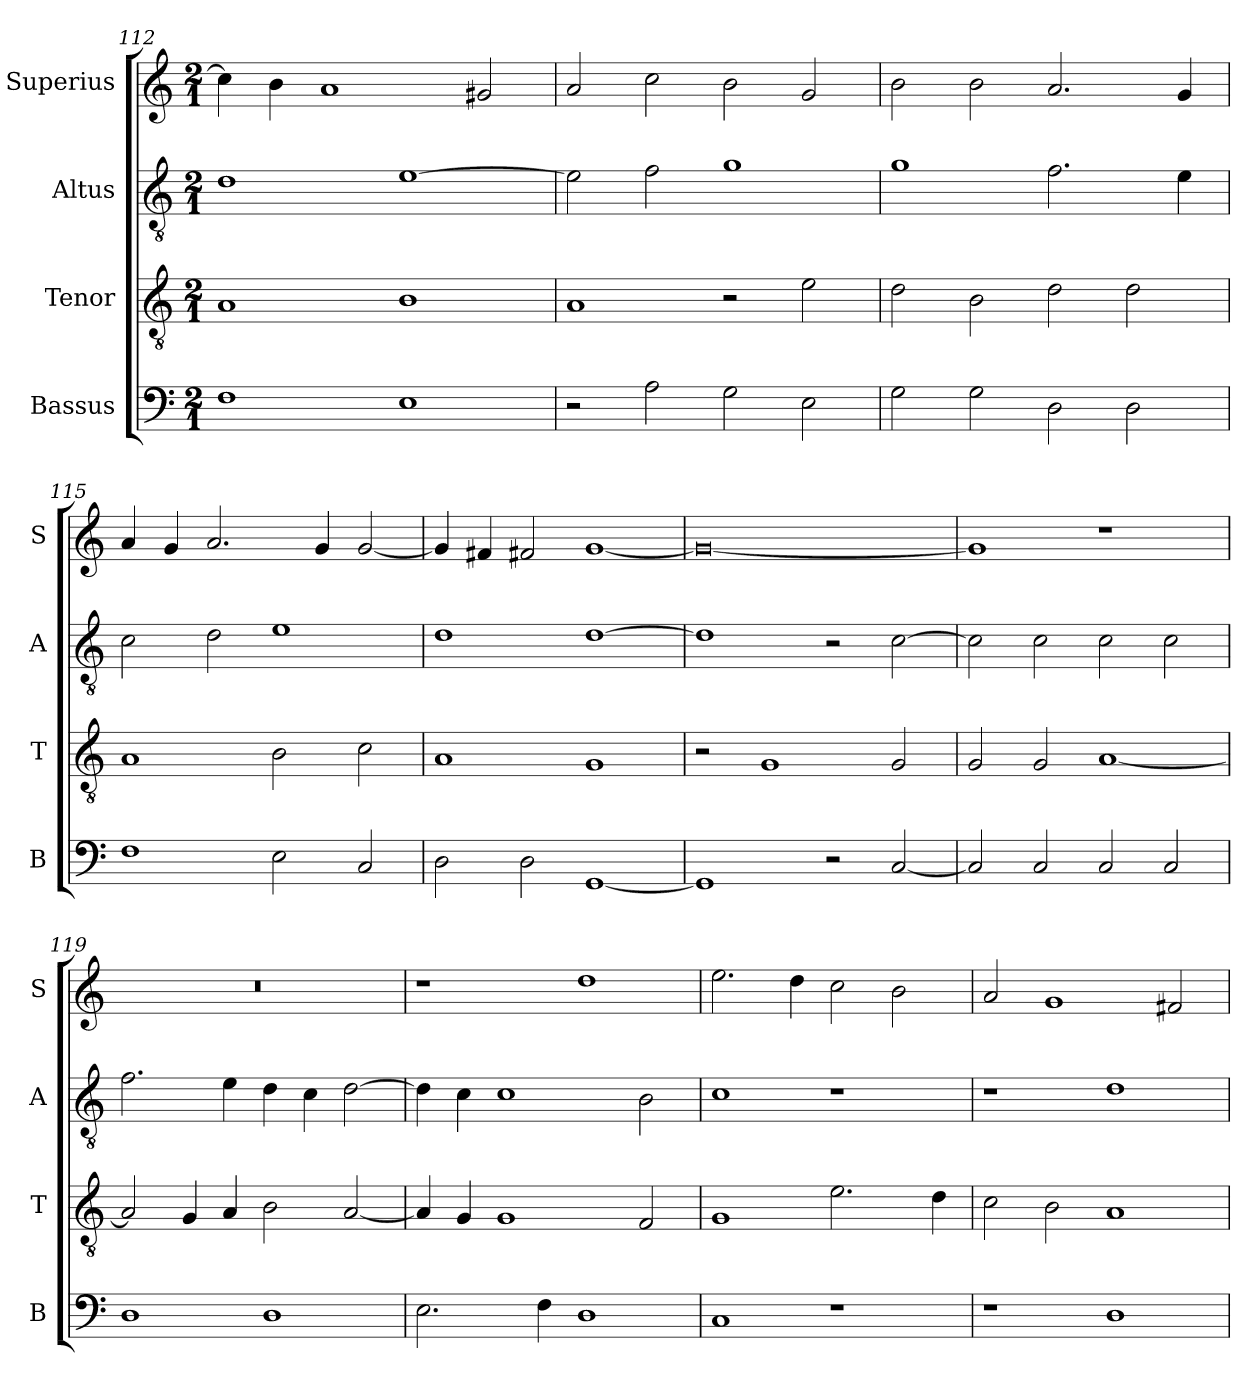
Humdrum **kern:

**kern	**kern	**kern	**kern
*part4	*part3	*part2	*part1
*staff4	*staff3	*staff2	*staff1
*I"Bassus	*I"Tenor	*I"Altus	*I"Superius
*I'B	*I'T	*I'A	*I'S
*clefF4	*clefGv2	*clefGv2	*clefG2
*k[]	*k[]	*k[]	*k[]
*M2/1	*M2/1	*M2/1	*M2/1
=112	=112	=112	=112
1F	1A	1d	4cc]
.	.	.	4b
.	.	.	1a
1E	1B	[1e	.
.	.	.	2g#X
=113	=113	=113	=113
2r	1A	2e]	2a
2A	.	2f	2cc
2G	2r	1g	2b
2E	2e	.	2g
=114	=114	=114	=114
2G	2d	1g	2b
2G	2B	.	2b
2D	2d	2.f	2.a
2D	2d	.	.
.	.	4e	4g
=115	=115	=115	=115
1F	1A	2c	4a
.	.	.	4g
.	.	2d	2.a
2E	2B	1e	.
.	.	.	4g
2C	2c	.	[2g
=116	=116	=116	=116
2D	1A	1d	4g]
.	.	.	4f#X
2D	.	.	2f#X
[1GG	1G	[1d	[1g
=117	=117	=117	=117
1GG]	2r	1d]	0g_
.	1G	.	.
2r	.	2r	.
[2C	2G	[2c	.
=118	=118	=118	=118
2C]	2G	2c]	1g]
2C	2G	2c	.
2C	[1A	2c	1r
2C	.	2c	.
=119	=119	=119	=119
1D	2A]	2.f	0r
.	4G	.	.
.	4A	4e	.
1D	2B	4d	.
.	.	4c	.
.	[2A	[2d	.
=120	=120	=120	=120
2.E	4A]	4d]	1r
.	4G	4c	.
.	1G	1c	.
4F	.	.	.
1D	.	.	1dd
.	2F	2B	.
=121	=121	=121	=121
1C	1G	1c	2.ee
.	.	.	4dd
1r	2.e	1r	2cc
.	.	.	2b
.	4d	.	.
=122	=122	=122	=122
1r	2c	1r	2a
.	2B	.	1g
1D	1A	1d	.
.	.	.	2f#X
=	=	=	=
*-	*-	*-	*-
